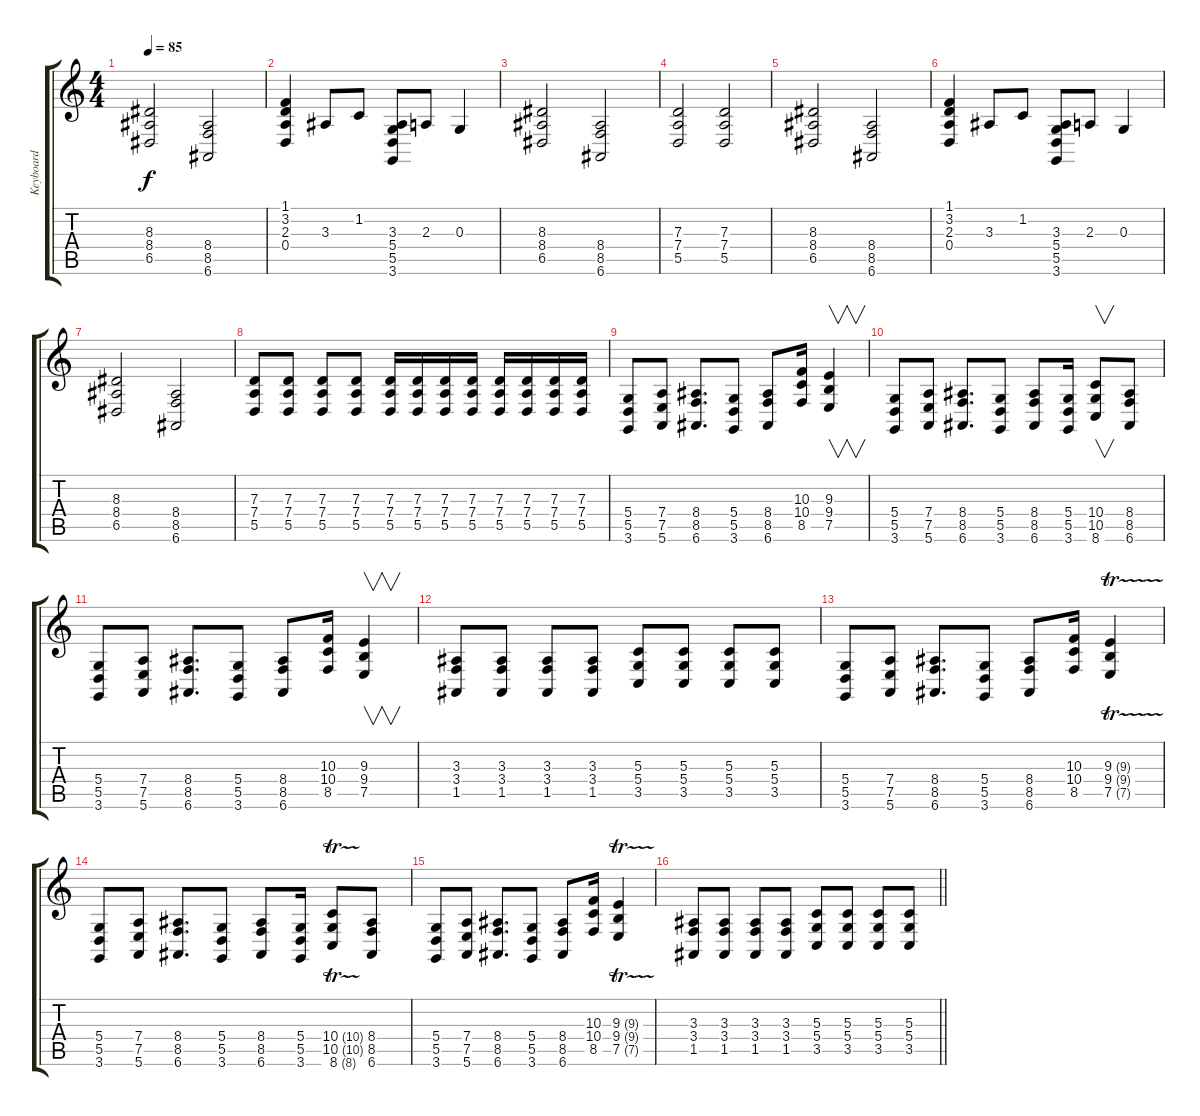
\track ("Keyboard" "Keyboard") {instrument lead2sawtooth}
\staff {score tabs}
\tuning (E4 B3 G3 D3 A2 E2) {hide}
\ts (4 4)
\tempo 85
\clef g2
\ks c
(8.3 8.4 6.5).2{dy f} (8.4 8.5 6.6).2 |
(1.1 3.2 2.3 0.4).4 3.3.8 1.2.8 (3.3 5.4 5.5 3.6).8 2.3.8 0.3.4 |
(8.3 8.4 6.5).2 (8.4 8.5 6.6).2 |
(7.3 7.4 5.5).2 (7.3 7.4 5.5).2 |
(8.3 8.4 6.5).2 (8.4 8.5 6.6).2 |
(1.1 3.2 2.3 0.4).4 3.3.8 1.2.8 (3.3 5.4 5.5 3.6).8 2.3.8 0.3.4 |
(8.3 8.4 6.5).2 (8.4 8.5 6.6).2 |
(7.3 7.4 5.5).8 (7.3 7.4 5.5).8 (7.3 7.4 5.5).8 (7.3 7.4 5.5).8 (7.3 7.4 5.5).16 (7.3 7.4 5.5).16 (7.3 7.4 5.5).16 (7.3 7.4 5.5).16 (7.3 7.4 5.5).16 (7.3 7.4 5.5).16 (7.3 7.4 5.5).16 (7.3 7.4 5.5).16 |
(5.4 5.5 3.6).8 (7.4 7.5 5.6).8 (8.4 8.5 6.6).8{d} (5.4 5.5 3.6).8 (8.4 8.5 6.6).8 (10.3 10.4 8.5).16 (9.3 9.4 7.5).4{v} |
(5.4 5.5 3.6).8 (7.4 7.5 5.6).8 (8.4 8.5 6.6).8{d} (5.4 5.5 3.6).8 (8.4 8.5 6.6).8 (5.4 5.5 3.6).16 (10.4 10.5 8.6).8{v} (8.4 8.5 6.6).8 |
(5.4 5.5 3.6).8 (7.4 7.5 5.6).8 (8.4 8.5 6.6).8{d} (5.4 5.5 3.6).8 (8.4 8.5 6.6).8 (10.3 10.4 8.5).16 (9.3 9.4 7.5).4{v} |
(3.3 3.4 1.5).8 (3.3 3.4 1.5).8 (3.3 3.4 1.5).8 (3.3 3.4 1.5).8 (5.3 5.4 3.5).8 (5.3 5.4 3.5).8 (5.3 5.4 3.5).8 (5.3 5.4 3.5).8 |
(5.4 5.5 3.6).8 (7.4 7.5 5.6).8 (8.4 8.5 6.6).8{d} (5.4 5.5 3.6).8 (8.4 8.5 6.6).8 (10.3 10.4 8.5).16 (9.3{tr (9 16)} 9.4{tr (9 16)} 7.5{tr (7 16)}).4 |
(5.4 5.5 3.6).8 (7.4 7.5 5.6).8 (8.4 8.5 6.6).8{d} (5.4 5.5 3.6).8 (8.4 8.5 6.6).8 (5.4 5.5 3.6).16 (10.4{tr (10 16)} 10.5{tr (10 16)} 8.6{tr (8 16)}).8 (8.4 8.5 6.6).8 |
(5.4 5.5 3.6).8 (7.4 7.5 5.6).8 (8.4 8.5 6.6).8{d} (5.4 5.5 3.6).8 (8.4 8.5 6.6).8 (10.3 10.4 8.5).16 (9.3{tr (9 16)} 9.4{tr (9 16)} 7.5{tr (7 16)}).4 |
\barLineRight lightlight
(3.3 3.4 1.5).8 (3.3 3.4 1.5).8 (3.3 3.4 1.5).8 (3.3 3.4 1.5).8 (5.3 5.4 3.5).8 (5.3 5.4 3.5).8 (5.3 5.4 3.5).8 (5.3 5.4 3.5).8
